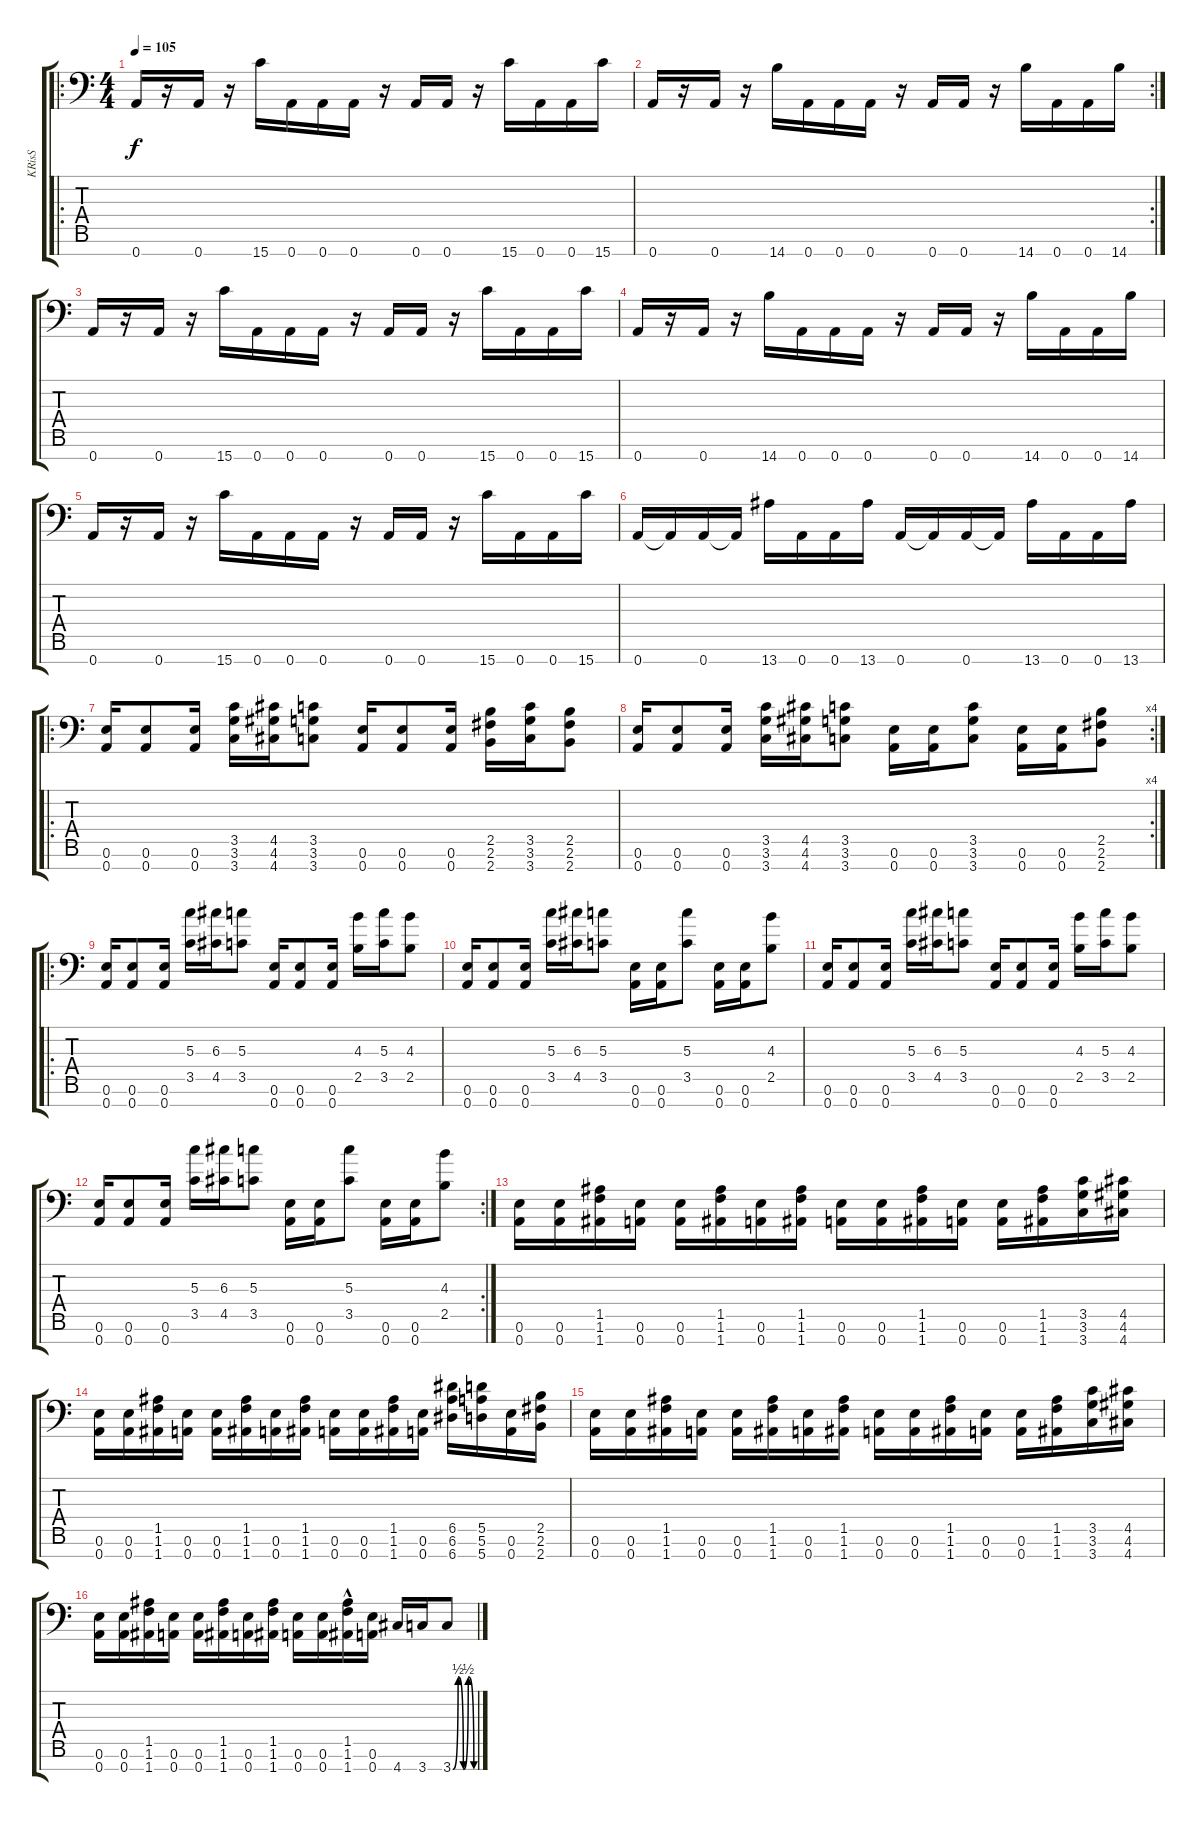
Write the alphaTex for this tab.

\track ("KRisS" "KRisS") {instrument distortionguitar}
\staff {score tabs}
\tuning (E4 B3 G3 D3 A2 E2 A1) {hide}
\ro
\ts (4 4)
\tempo 105
\clef f4
\ks c
0.7.16{dy f} r.16 0.7.16 r.16 15.7.16 0.7.16 0.7.16 0.7.16 r.16 0.7.16 0.7.16 r.16 15.7.16 0.7.16 0.7.16 15.7.16 |
\rc 2
0.7.16 r.16 0.7.16 r.16 14.7.16 0.7.16 0.7.16 0.7.16 r.16 0.7.16 0.7.16 r.16 14.7.16 0.7.16 0.7.16 14.7.16 |
0.7.16 r.16 0.7.16 r.16 15.7.16 0.7.16 0.7.16 0.7.16 r.16 0.7.16 0.7.16 r.16 15.7.16 0.7.16 0.7.16 15.7.16 |
0.7.16 r.16 0.7.16 r.16 14.7.16 0.7.16 0.7.16 0.7.16 r.16 0.7.16 0.7.16 r.16 14.7.16 0.7.16 0.7.16 14.7.16 |
0.7.16 r.16 0.7.16 r.16 15.7.16 0.7.16 0.7.16 0.7.16 r.16 0.7.16 0.7.16 r.16 15.7.16 0.7.16 0.7.16 15.7.16 |
0.7.16 0.7{t}.16 0.7.16 0.7{t}.16 13.7.16 0.7.16 0.7.16 13.7.16 0.7.16 0.7{t}.16 0.7.16 0.7{t}.16 13.7.16 0.7.16 0.7.16 13.7.16 |
\ro
(0.6 0.7).16 (0.6 0.7).8 (0.6 0.7).16 (3.5 3.6 3.7).16 (4.5 4.6 4.7).16 (3.5 3.6 3.7).8 (0.6 0.7).16 (0.6 0.7).8 (0.6 0.7).16 (2.5 2.6 2.7).16 (3.5 3.6 3.7).16 (2.5 2.6 2.7).8 |
\rc 4
(0.6 0.7).16 (0.6 0.7).8 (0.6 0.7).16 (3.5 3.6 3.7).16 (4.5 4.6 4.7).16 (3.5 3.6 3.7).8 (0.6 0.7).16 (0.6 0.7).16 (3.5 3.6 3.7).8 (0.6 0.7).16 (0.6 0.7).16 (2.5 2.6 2.7).8 |
\ro
(0.6 0.7).16 (0.6 0.7).8 (0.6 0.7).16 (5.3 3.5).16 (6.3 4.5).16 (5.3 3.5).8 (0.6 0.7).16 (0.6 0.7).8 (0.6 0.7).16 (4.3 2.5).16 (5.3 3.5).16 (4.3 2.5).8 |
(0.6 0.7).16 (0.6 0.7).8 (0.6 0.7).16 (5.3 3.5).16 (6.3 4.5).16 (5.3 3.5).8 (0.6 0.7).16 (0.6 0.7).16 (5.3 3.5).8 (0.6 0.7).16 (0.6 0.7).16 (4.3 2.5).8 |
(0.6 0.7).16 (0.6 0.7).8 (0.6 0.7).16 (5.3 3.5).16 (6.3 4.5).16 (5.3 3.5).8 (0.6 0.7).16 (0.6 0.7).8 (0.6 0.7).16 (4.3 2.5).16 (5.3 3.5).16 (4.3 2.5).8 |
\rc 2
(0.6 0.7).16 (0.6 0.7).8 (0.6 0.7).16 (5.3 3.5).16 (6.3 4.5).16 (5.3 3.5).8 (0.6 0.7).16 (0.6 0.7).16 (5.3 3.5).8 (0.6 0.7).16 (0.6 0.7).16 (4.3 2.5).8 |
(0.6 0.7).16 (0.6 0.7).16 (1.5 1.6 1.7).16 (0.6 0.7).16 (0.6 0.7).16 (1.5 1.6 1.7).16 (0.6 0.7).16 (1.5 1.6 1.7).16 (0.6 0.7).16 (0.6 0.7).16 (1.5 1.6 1.7).16 (0.6 0.7).16 (0.6 0.7).16 (1.5 1.6 1.7).16 (3.5 3.6 3.7).16 (4.5 4.6 4.7).16 |
(0.6 0.7).16 (0.6 0.7).16 (1.5 1.6 1.7).16 (0.6 0.7).16 (0.6 0.7).16 (1.5 1.6 1.7).16 (0.6 0.7).16 (1.5 1.6 1.7).16 (0.6 0.7).16 (0.6 0.7).16 (1.5 1.6 1.7).16 (0.6 0.7).16 (6.5 6.6 6.7).16 (5.5 5.6 5.7).16 (0.6 0.7).16 (2.5 2.6 2.7).16 |
(0.6 0.7).16 (0.6 0.7).16 (1.5 1.6 1.7).16 (0.6 0.7).16 (0.6 0.7).16 (1.5 1.6 1.7).16 (0.6 0.7).16 (1.5 1.6 1.7).16 (0.6 0.7).16 (0.6 0.7).16 (1.5 1.6 1.7).16 (0.6 0.7).16 (0.6 0.7).16 (1.5 1.6 1.7).16 (3.5 3.6 3.7).16 (4.5 4.6 4.7).16 |
(0.6 0.7).16 (0.6 0.7).16 (1.5 1.6 1.7).16 (0.6 0.7).16 (0.6 0.7).16 (1.5 1.6 1.7).16 (0.6 0.7).16 (1.5 1.6 1.7).16 (0.6 0.7).16 (0.6 0.7).16 (1.5 1.6{hac} 1.7).16 (0.6 0.7).16 4.7.16 3.7.16 3.7{be (custom 0 0 15 2 30 0 44 2 60 0)}.8
